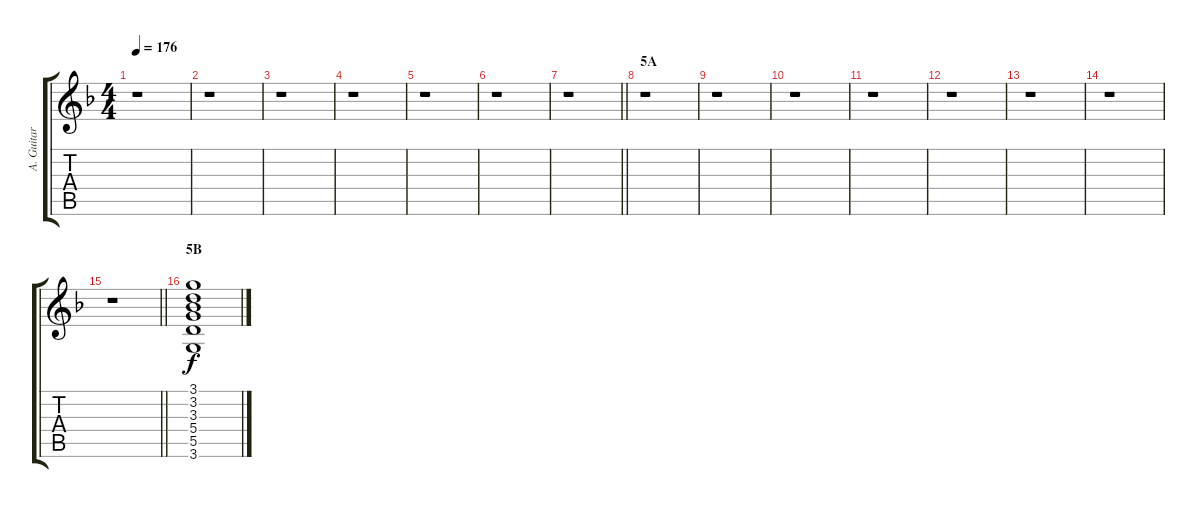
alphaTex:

\track ("A. Guitar" "A. Guitar") {instrument acousticguitarsteel}
\staff {score tabs}
\tuning (E4 B3 G3 D3 A2 E2) {hide}
\ts (4 4)
\tempo 176
\clef g2
\ks f
r.1{dy f} |
r.1 |
r.1 |
r.1 |
r.1 |
r.1 |
\barLineRight lightlight
r.1 |
\section ("" "5A")
r.1 |
r.1 |
r.1 |
r.1 |
r.1 |
r.1 |
r.1 |
\barLineRight lightlight
r.1 |
\section ("" "5B")
(3.1 3.2 3.3 5.4 5.5 3.6).1
